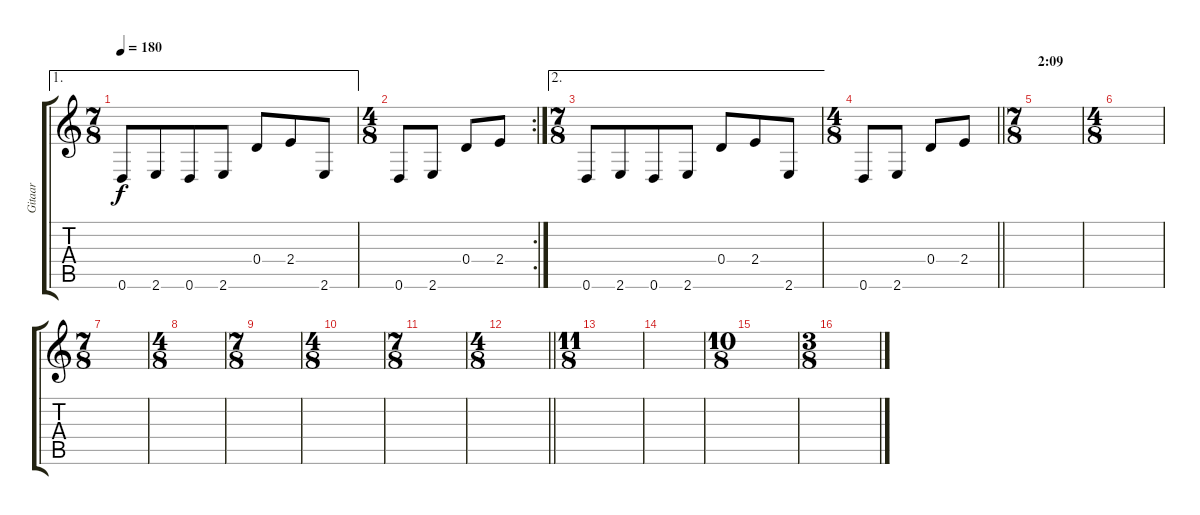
\track ("Gitaar" "Gitaar") {instrument distortionguitar}
\staff {score tabs}
\tuning (E4 B3 G3 D3 A2 D2) {hide}
\ae 1
\ts (7 8)
\tempo 180
\clef g2
\ks c
0.6.8{dy f} 2.6.8 0.6.8 2.6.8 0.4.8 2.4.8 2.6.8 |
\rc 2
\ts (4 8)
0.6.8 2.6.8 0.4.8 2.4.8 |
\ae 2
\ts (7 8)
0.6.8 2.6.8 0.6.8 2.6.8 0.4.8 2.4.8 2.6.8 |
\ts (4 8)
\barLineRight lightlight
0.6.8 2.6.8 0.4.8 2.4.8 |
\ts (7 8)
\section ("" "2:09")
|
\ts (4 8)
|
\ts (7 8)
|
\ts (4 8)
|
\ts (7 8)
|
\ts (4 8)
|
\ts (7 8)
|
\ts (4 8)
\barLineRight lightlight
|
\ts (11 8)
|
|
\ts (10 8)
|
\ts (3 8)
